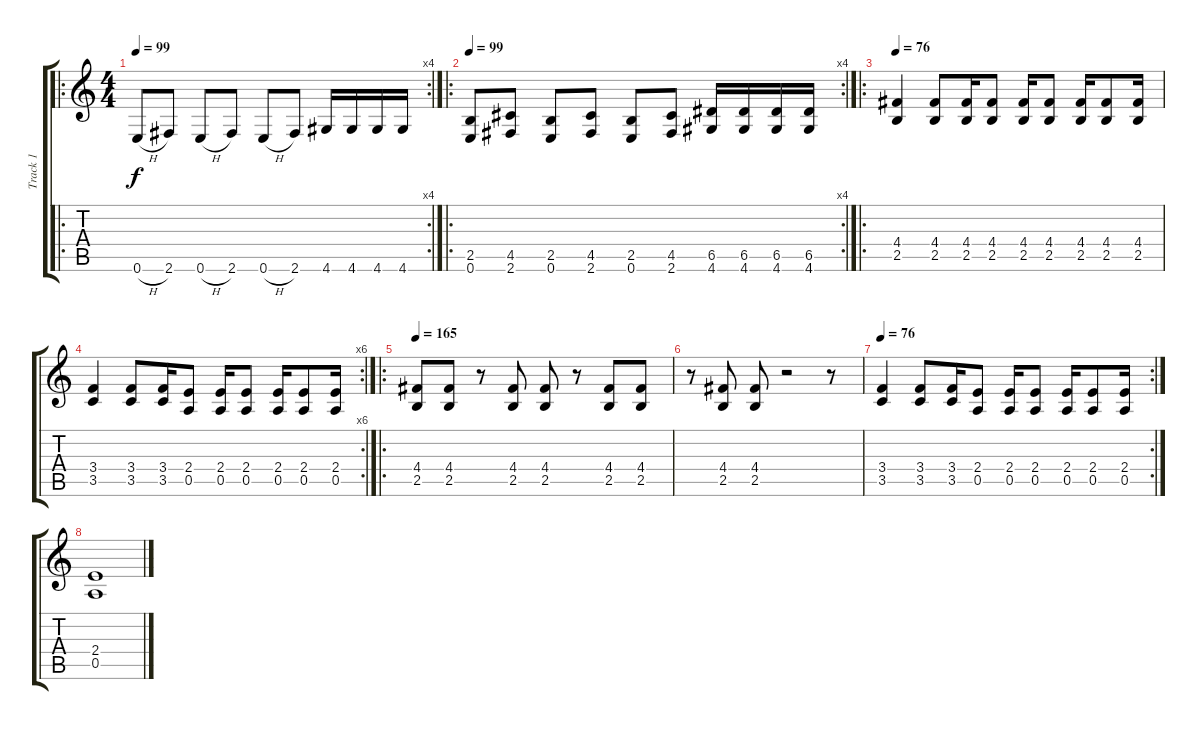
\track ("Track 1" "Track 1") {instrument distortionguitar}
\staff {score tabs}
\tuning (E4 B3 G3 D3 A2 E2) {hide}
\ro
\rc 4
\ts (4 4)
\tempo 99
\clef g2
\ks c
0.6{h}.8{dy f} 2.6.8 0.6{h}.8 2.6.8 0.6{h}.8 2.6.8 4.6.16 4.6.16 4.6.16 4.6.16 |
\ro
\rc 4
\tempo 99
(2.5 0.6).8 (4.5 2.6).8 (2.5 0.6).8 (4.5 2.6).8 (2.5 0.6).8 (4.5 2.6).8 (6.5 4.6).16 (6.5 4.6).16 (6.5 4.6).16 (6.5 4.6).16 |
\ro
\tempo 76
(4.4 2.5).4 (4.4 2.5).8 (4.4 2.5).16 (4.4 2.5).8 (4.4 2.5).16 (4.4 2.5).8 (4.4 2.5).16 (4.4 2.5).8 (4.4 2.5).16 |
\rc 6
(3.4 3.5).4 (3.4 3.5).8 (3.4 3.5).16 (2.4 0.5).8 (2.4 0.5).16 (2.4 0.5).8 (2.4 0.5).16 (2.4 0.5).8 (2.4 0.5).16 |
\ro
\tempo 165
(4.4 2.5).8 (4.4 2.5).8 r.8 (4.4 2.5).8 (4.4 2.5).8 r.8 (4.4 2.5).8 (4.4 2.5).8 |
r.8 (4.4 2.5).8 (4.4 2.5).8 r.2 r.8 |
\rc 2
\tempo 76
(3.4 3.5).4{volume 16} (3.4 3.5).8 (3.4 3.5).16 (2.4 0.5).8 (2.4 0.5).16 (2.4 0.5).8 (2.4 0.5).16 (2.4 0.5).8 (2.4 0.5).16 |
(2.4 0.5).1
